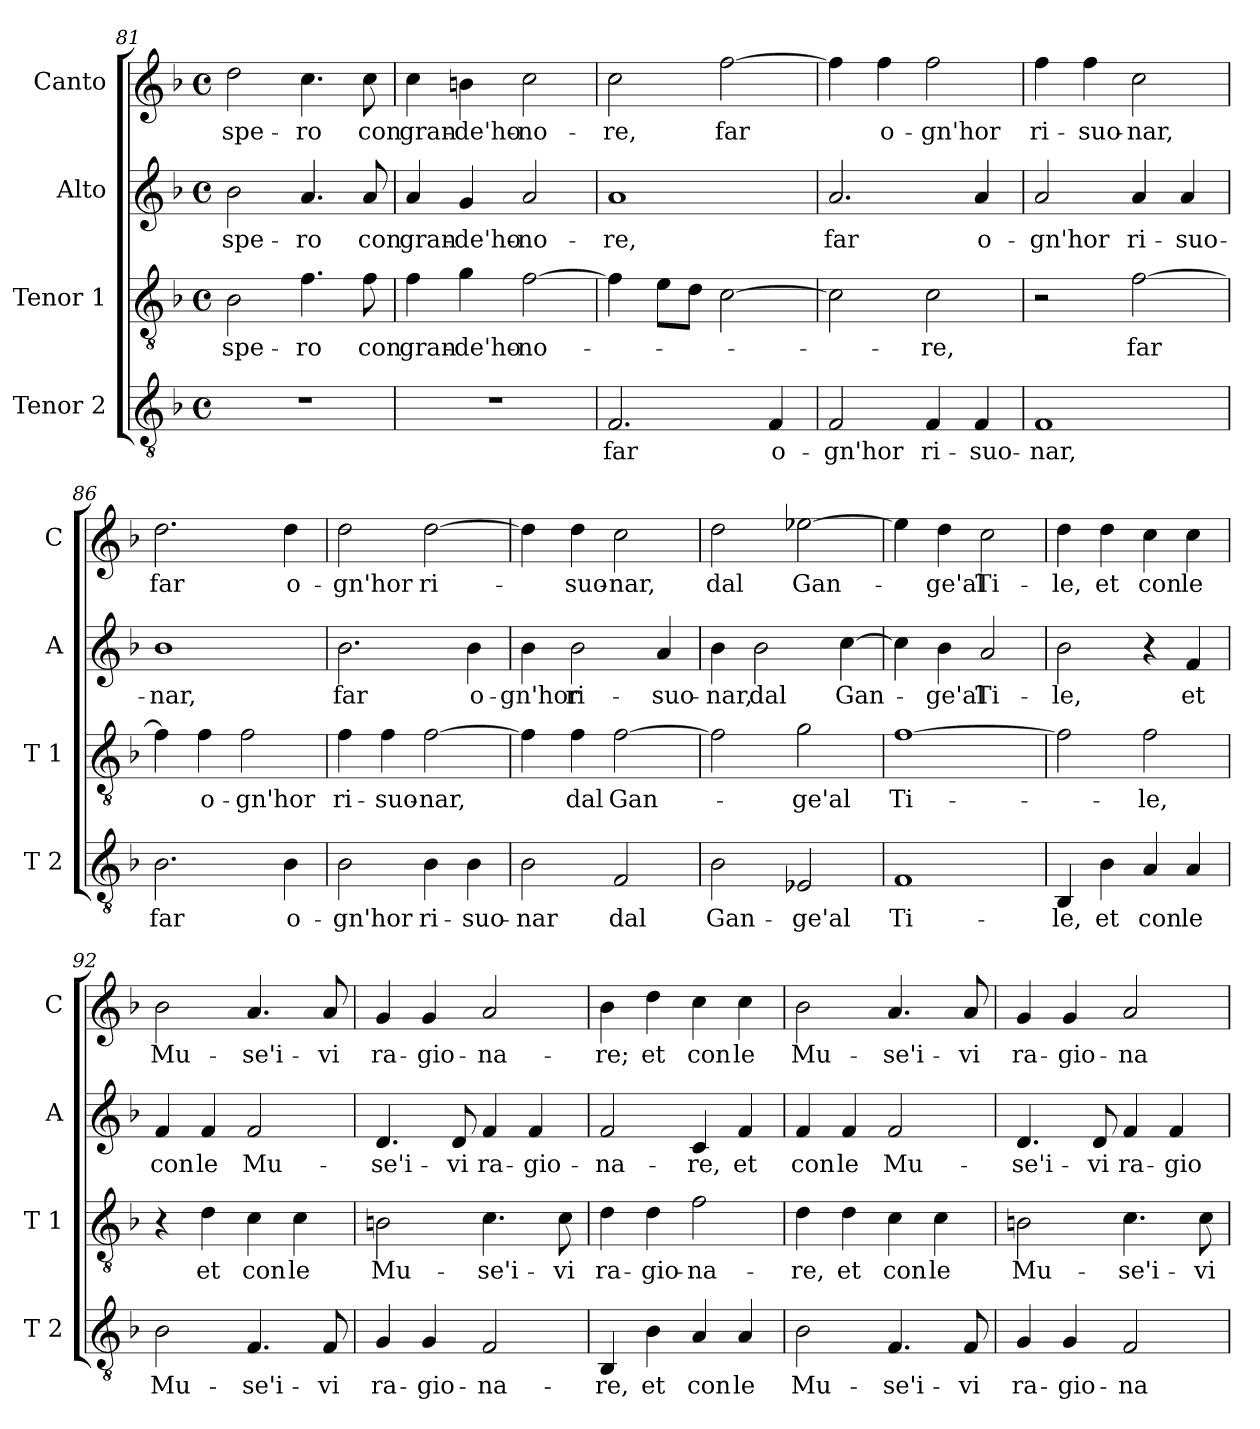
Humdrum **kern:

**kern	**text	**kern	**text	**kern	**text	**kern	**text
*part4	*part4	*part3	*part3	*part2	*part2	*part1	*part1
*staff4	*staff4	*staff3	*staff3	*staff2	*staff2	*staff1	*staff1
*I"Tenor 2	*	*I"Tenor 1	*	*I"Alto	*	*I"Canto	*
*I'T 2	*	*I'T 1	*	*I'A	*	*I'C	*
!!LO:LB:g=z
*clefGv2	*	*clefGv2	*	*clefG2	*	*clefG2	*
*k[b-]	*	*k[b-]	*	*k[b-]	*	*k[b-]	*
*F:	*	*F:	*	*F:	*	*F:	*
*M4/4	*	*M4/4	*	*M4/4	*	*M4/4	*
*met(c)	*	*met(c)	*	*met(c)	*	*met(c)	*
=81	=81	=81	=81	=81	=81	=81	=81
!	!	!	!LO:LY:b	!	!LO:LY:b	!	!LO:LY:b
1r	.	2B-\	spe-	2b-\	spe-	2dd\	spe-
!	!	!	!LO:LY:b	!	!LO:LY:b	!	!LO:LY:b
.	.	4.f\	-ro	4.a/	-ro	4.cc\	-ro
!	!	!	!LO:LY:b	!	!LO:LY:b	!	!LO:LY:b
.	.	8f\	con	8a/	con	8cc\	con
=82	=82	=82	=82	=82	=82	=82	=82
!	!	!	!LO:LY:b	!	!LO:LY:b	!	!LO:LY:b
1r	.	4f\	gran-	4a/	gran-	4cc\	gran-
!	!	!	!LO:LY:b	!	!LO:LY:b	!	!LO:LY:b
.	.	4g\	-de'ho-	4g/	-de'ho-	4bn\	-de'ho-
!	!	!	!LO:LY:b	!	!LO:LY:b	!	!LO:LY:b
.	.	[2f\	-no-	2a/	-no-	2cc\	-no-
=83	=83	=83	=83	=83	=83	=83	=83
!	!LO:LY:b	!	!	!	!LO:LY:b	!	!LO:LY:b
2.F/	far	4f\]	.	1a	-re,	2cc\	-re,
.	.	8e\L	.	.	.	.	.
.	.	8d\J	.	.	.	.	.
!	!	!	!	!	!	!	!LO:LY:b
.	.	[2c\	.	.	.	[2ff\	far
!	!LO:LY:b	!	!	!	!	!	!
4F/	o-	.	.	.	.	.	.
=84	=84	=84	=84	=84	=84	=84	=84
!	!LO:LY:b	!	!	!	!LO:LY:b	!	!
2F/	-gn'hor	2c\]	.	2.a/	far	4ff\]	.
!	!	!	!	!	!	!	!LO:LY:b
.	.	.	.	.	.	4ff\	o-
!	!LO:LY:b	!	!LO:LY:b	!	!	!	!LO:LY:b
4F/	ri-	2c\	-re,	.	.	2ff\	-gn'hor
!	!LO:LY:b	!	!	!	!LO:LY:b	!	!
4F/	-suo-	.	.	4a/	o-	.	.
=85	=85	=85	=85	=85	=85	=85	=85
!	!LO:LY:b	!	!	!	!LO:LY:b	!	!LO:LY:b
1F	-nar,	2r	.	2a/	-gn'hor	4ff\	ri-
!	!	!	!	!	!	!	!LO:LY:b
.	.	.	.	.	.	4ff\	-suo-
!	!	!	!LO:LY:b	!	!LO:LY:b	!	!LO:LY:b
.	.	[2f\	far	4a/	ri-	2cc\	-nar,
!	!	!	!	!	!LO:LY:b	!	!
.	.	.	.	4a/	-suo-	.	.
=86	=86	=86	=86	=86	=86	=86	=86
!	!LO:LY:b	!	!	!	!LO:LY:b	!	!LO:LY:b
2.B-\	far	4f\]	.	1b-	-nar,	2.dd\	far
!	!	!	!LO:LY:b	!	!	!	!
.	.	4f\	o-	.	.	.	.
!	!	!	!LO:LY:b	!	!	!	!
.	.	2f\	-gn'hor	.	.	.	.
!	!LO:LY:b	!	!	!	!	!	!LO:LY:b
4B-\	o-	.	.	.	.	4dd\	o-
!!LO:PB:g=z
=87	=87	=87	=87	=87	=87	=87	=87
!	!LO:LY:b	!	!LO:LY:b	!	!LO:LY:b	!	!LO:LY:b
2B-\	-gn'hor	4f\	ri-	2.b-\	far	2dd\	-gn'hor
!	!	!	!LO:LY:b	!	!	!	!
.	.	4f\	-suo-	.	.	.	.
!	!LO:LY:b	!	!LO:LY:b	!	!	!	!LO:LY:b
4B-\	ri-	[2f\	-nar,	.	.	[2dd\	ri-
!	!LO:LY:b	!	!	!	!LO:LY:b	!	!
4B-\	-suo-	.	.	4b-\	o-	.	.
=88	=88	=88	=88	=88	=88	=88	=88
!	!LO:LY:b	!	!	!	!LO:LY:b	!	!
2B-\	-nar	4f\]	.	4b-\	-gn'hor	4dd\]	.
!	!	!	!LO:LY:b	!	!LO:LY:b	!	!LO:LY:b
.	.	4f\	dal	2b-\	ri-	4dd\	-suo-
!	!LO:LY:b	!	!LO:LY:b	!	!	!	!LO:LY:b
2F/	dal	[2f\	Gan-	.	.	2cc\	-nar,
!	!	!	!	!	!LO:LY:b	!	!
.	.	.	.	4a/	-suo-	.	.
=89	=89	=89	=89	=89	=89	=89	=89
!	!LO:LY:b	!	!	!	!LO:LY:b	!	!LO:LY:b
2B-\	Gan-	2f\]	.	4b-\	-nar,	2dd\	dal
!	!	!	!	!	!LO:LY:b	!	!
.	.	.	.	2b-\	dal	.	.
!	!LO:LY:b	!	!LO:LY:b	!	!	!	!LO:LY:b
2E-X/	-ge'al	2g\	-ge'al	.	.	[2ee-X\	Gan-
!	!	!	!	!	!LO:LY:b	!	!
.	.	.	.	[4cc\	Gan-	.	.
=90	=90	=90	=90	=90	=90	=90	=90
!	!LO:LY:b	!	!LO:LY:b	!	!	!	!
1F	Ti-	[1f	Ti-	4cc\]	.	4ee-\]	.
!	!	!	!	!	!LO:LY:b	!	!LO:LY:b
.	.	.	.	4b-\	-ge'al	4dd\	-ge'al
!	!	!	!	!	!LO:LY:b	!	!LO:LY:b
.	.	.	.	2a/	Ti-	2cc\	Ti-
=91	=91	=91	=91	=91	=91	=91	=91
!	!LO:LY:b	!	!	!	!LO:LY:b	!	!LO:LY:b
4BB-/	-le,	2f\]	.	2b-\	-le,	4dd\	-le,
!	!LO:LY:b	!	!	!	!	!	!LO:LY:b
4B-\	et	.	.	.	.	4dd\	et
!	!LO:LY:b	!	!LO:LY:b	!	!	!	!LO:LY:b
4A/	con	2f\	-le,	4r	.	4cc\	con
!	!LO:LY:b	!	!	!	!LO:LY:b	!	!LO:LY:b
4A/	le	.	.	4f/	et	4cc\	le
=92	=92	=92	=92	=92	=92	=92	=92
!	!LO:LY:b	!	!	!	!LO:LY:b	!	!LO:LY:b
2B-\	Mu-	4r	.	4f/	con	2b-\	Mu-
!	!	!	!LO:LY:b	!	!LO:LY:b	!	!
.	.	4d\	et	4f/	le	.	.
!	!LO:LY:b	!	!LO:LY:b	!	!LO:LY:b	!	!LO:LY:b
4.F/	-se'i-	4c\	con	2f/	Mu-	4.a/	-se'i-
!	!	!	!LO:LY:b	!	!	!	!
.	.	4c\	le	.	.	.	.
!	!LO:LY:b	!	!	!	!	!	!LO:LY:b
8F/	-vi	.	.	.	.	8a/	-vi
!!LO:LB:g=z
=93	=93	=93	=93	=93	=93	=93	=93
!	!LO:LY:b	!	!LO:LY:b	!	!LO:LY:b	!	!LO:LY:b
4G/	ra-	2Bn\	Mu-	4.d/	-se'i-	4g/	ra-
!	!LO:LY:b	!	!	!	!	!	!LO:LY:b
4G/	-gio-	.	.	.	.	4g/	-gio-
!	!	!	!	!	!LO:LY:b	!	!
.	.	.	.	8d/	-vi	.	.
!	!LO:LY:b	!	!LO:LY:b	!	!LO:LY:b	!	!LO:LY:b
2F/	-na-	4.c\	-se'i-	4f/	ra-	2a/	-na-
!	!	!	!	!	!LO:LY:b	!	!
.	.	.	.	4f/	-gio-	.	.
!	!	!	!LO:LY:b	!	!	!	!
.	.	8c\	-vi	.	.	.	.
=94	=94	=94	=94	=94	=94	=94	=94
!	!LO:LY:b	!	!LO:LY:b	!	!LO:LY:b	!	!LO:LY:b
4BB-/	-re,	4d\	ra-	2f/	-na-	4b-\	-re;
!	!LO:LY:b	!	!LO:LY:b	!	!	!	!LO:LY:b
4B-\	et	4d\	-gio-	.	.	4dd\	et
!	!LO:LY:b	!	!LO:LY:b	!	!LO:LY:b	!	!LO:LY:b
4A/	con	2f\	-na-	4c/	-re,	4cc\	con
!	!LO:LY:b	!	!	!	!LO:LY:b	!	!LO:LY:b
4A/	le	.	.	4f/	et	4cc\	le
=95	=95	=95	=95	=95	=95	=95	=95
!	!LO:LY:b	!	!LO:LY:b	!	!LO:LY:b	!	!LO:LY:b
2B-\	Mu-	4d\	-re,	4f/	con	2b-\	Mu-
!	!	!	!LO:LY:b	!	!LO:LY:b	!	!
.	.	4d\	et	4f/	le	.	.
!	!LO:LY:b	!	!LO:LY:b	!	!LO:LY:b	!	!LO:LY:b
4.F/	-se'i-	4c\	con	2f/	Mu-	4.a/	-se'i-
!	!	!	!LO:LY:b	!	!	!	!
.	.	4c\	le	.	.	.	.
!	!LO:LY:b	!	!	!	!	!	!LO:LY:b
8F/	-vi	.	.	.	.	8a/	-vi
=96	=96	=96	=96	=96	=96	=96	=96
!	!LO:LY:b	!	!LO:LY:b	!	!LO:LY:b	!	!LO:LY:b
4G/	ra-	2Bn\	Mu-	4.d/	-se'i-	4g/	ra-
!	!LO:LY:b	!	!	!	!	!	!LO:LY:b
4G/	-gio-	.	.	.	.	4g/	-gio-
!	!	!	!	!	!LO:LY:b	!	!
.	.	.	.	8d/	-vi	.	.
!	!LO:LY:b	!	!LO:LY:b	!	!LO:LY:b	!	!LO:LY:b
2F/	-na-	4.c\	-se'i-	4f/	ra-	2a/	-na-
!	!	!	!	!	!LO:LY:b	!	!
.	.	.	.	4f/	-gio-	.	.
!	!	!	!LO:LY:b	!	!	!	!
.	.	8c\	-vi	.	.	.	.
=	=	=	=	=	=	=	=
*-	*-	*-	*-	*-	*-	*-	*-
